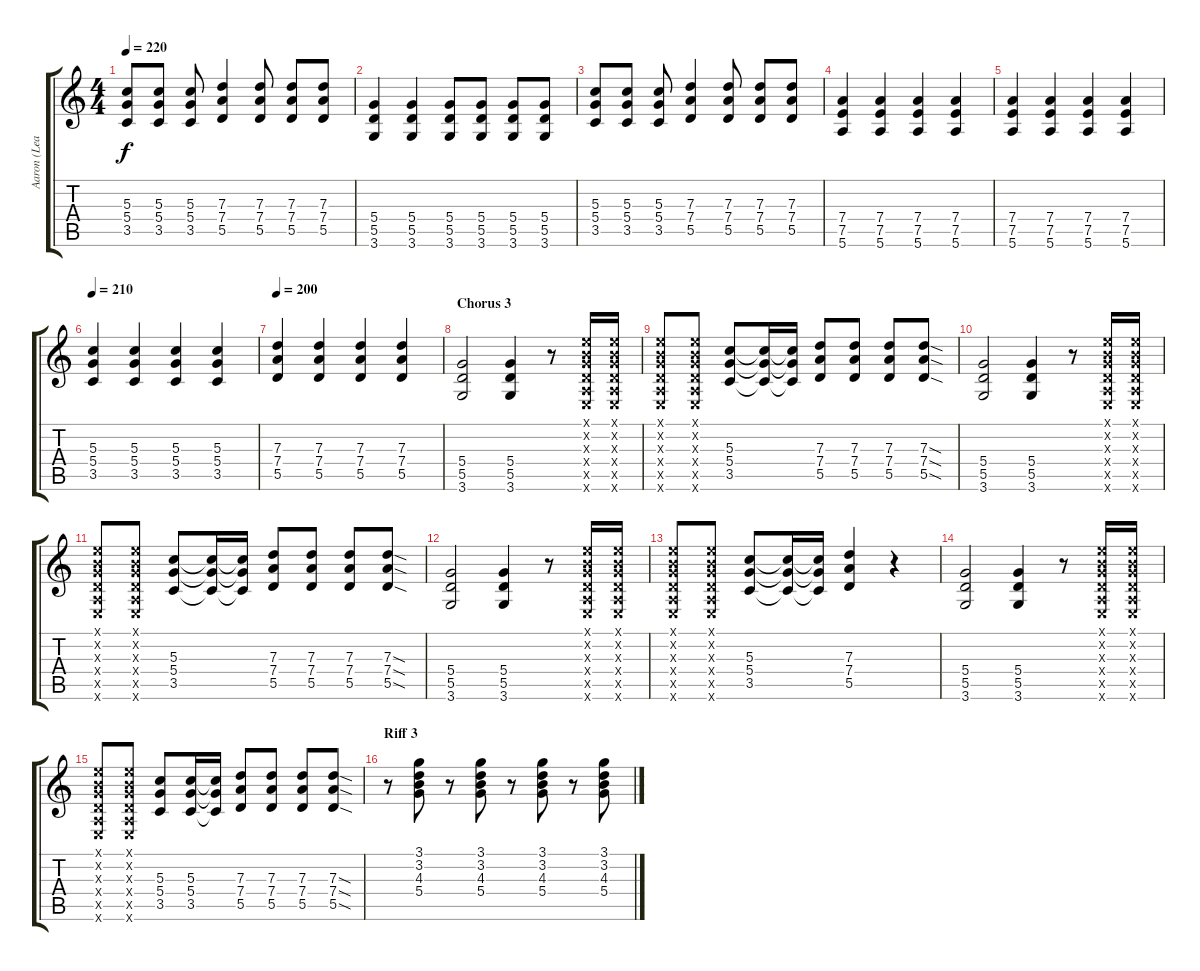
\track ("Aaron (Lead Guitar)" "Aaron (Lea") {instrument electricguitarmuted}
\staff {score tabs}
\tuning (E4 B3 G3 D3 A2 E2) {hide}
\ts (4 4)
\tempo 220
\clef g2
\ks c
(5.3 5.4 3.5).8{dy f} (5.3 5.4 3.5).8 (5.3 5.4 3.5).8 (7.3 7.4 5.5).4 (7.3 7.4 5.5).8 (7.3 7.4 5.5).8 (7.3 7.4 5.5).8 |
(5.4 5.5 3.6).4 (5.4 5.5 3.6).4 (5.4 5.5 3.6).8 (5.4 5.5 3.6).8 (5.4 5.5 3.6).8 (5.4 5.5 3.6).8 |
(5.3 5.4 3.5).8 (5.3 5.4 3.5).8 (5.3 5.4 3.5).8 (7.3 7.4 5.5).4 (7.3 7.4 5.5).8 (7.3 7.4 5.5).8 (7.3 7.4 5.5).8 |
(7.4 7.5 5.6).4 (7.4 7.5 5.6).4 (7.4 7.5 5.6).4 (7.4 7.5 5.6).4 |
(7.4 7.5 5.6).4 (7.4 7.5 5.6).4 (7.4 7.5 5.6).4 (7.4 7.5 5.6).4 |
\tempo 210
(5.3 5.4 3.5).4 (5.3 5.4 3.5).4 (5.3 5.4 3.5).4 (5.3 5.4 3.5).4 |
\tempo 200
(7.3 7.4 5.5).4 (7.3 7.4 5.5).4 (7.3 7.4 5.5).4 (7.3 7.4 5.5).4 |
\section ("" "Chorus 3")
(5.4 5.5 3.6).2{volume 13 instrument distortionguitar} (5.4 5.5 3.6).4 r.8 (0.1{x} 0.2{x} 0.3{x} 0.4{x} 0.5{x} 0.6{x}).16 (0.1{x} 0.2{x} 0.3{x} 0.4{x} 0.5{x} 0.6{x}).16 |
(0.1{x} 0.2{x} 0.3{x} 0.4{x} 0.5{x} 0.6{x}).8 (0.1{x} 0.2{x} 0.3{x} 0.4{x} 0.5{x} 0.6{x}).8 (5.3 5.4 3.5).8 (5.3{t} 5.4{t} 3.5{t}).16 (5.3{t} 5.4{t} 3.5{t}).16 (7.3 7.4 5.5).8 (7.3 7.4 5.5).8 (7.3 7.4 5.5).8 (7.3{sod} 7.4{sod} 5.5{sod}).8 |
(5.4 5.5 3.6).2 (5.4 5.5 3.6).4 r.8 (0.1{x} 0.2{x} 0.3{x} 0.4{x} 0.5{x} 0.6{x}).16 (0.1{x} 0.2{x} 0.3{x} 0.4{x} 0.5{x} 0.6{x}).16 |
(0.1{x} 0.2{x} 0.3{x} 0.4{x} 0.5{x} 0.6{x}).8 (0.1{x} 0.2{x} 0.3{x} 0.4{x} 0.5{x} 0.6{x}).8 (5.3 5.4 3.5).8 (5.3{t} 5.4{t} 3.5{t}).16 (5.3{t} 5.4{t} 3.5{t}).16 (7.3 7.4 5.5).8 (7.3 7.4 5.5).8 (7.3 7.4 5.5).8 (7.3{sod} 7.4{sod} 5.5{sod}).8 |
(5.4 5.5 3.6).2 (5.4 5.5 3.6).4 r.8 (0.1{x} 0.2{x} 0.3{x} 0.4{x} 0.5{x} 0.6{x}).16 (0.1{x} 0.2{x} 0.3{x} 0.4{x} 0.5{x} 0.6{x}).16 |
(0.1{x} 0.2{x} 0.3{x} 0.4{x} 0.5{x} 0.6{x}).8 (0.1{x} 0.2{x} 0.3{x} 0.4{x} 0.5{x} 0.6{x}).8 (5.3 5.4 3.5).8 (5.3{t} 5.4{t} 3.5{t}).16 (5.3{t} 5.4{t} 3.5{t}).16 (7.3 7.4 5.5).4 r.4 |
(5.4 5.5 3.6).2 (5.4 5.5 3.6).4 r.8 (0.1{x} 0.2{x} 0.3{x} 0.4{x} 0.5{x} 0.6{x}).16 (0.1{x} 0.2{x} 0.3{x} 0.4{x} 0.5{x} 0.6{x}).16 |
(0.1{x} 0.2{x} 0.3{x} 0.4{x} 0.5{x} 0.6{x}).8 (0.1{x} 0.2{x} 0.3{x} 0.4{x} 0.5{x} 0.6{x}).8 (5.3 5.4 3.5).8 (5.3 5.4 3.5).16 (5.3{t} 5.4{t} 3.5{t}).16 (7.3 7.4 5.5).8 (7.3 7.4 5.5).8 (7.3 7.4 5.5).8 (7.3{sod} 7.4{sod} 5.5{sod}).8 |
\section ("" "Riff 3")
r.8{volume 9 instrument electricguitarmuted} (3.1 3.2 4.3 5.4).8 r.8 (3.1 3.2 4.3 5.4).8 r.8 (3.1 3.2 4.3 5.4).8 r.8 (3.1 3.2 4.3 5.4).8
